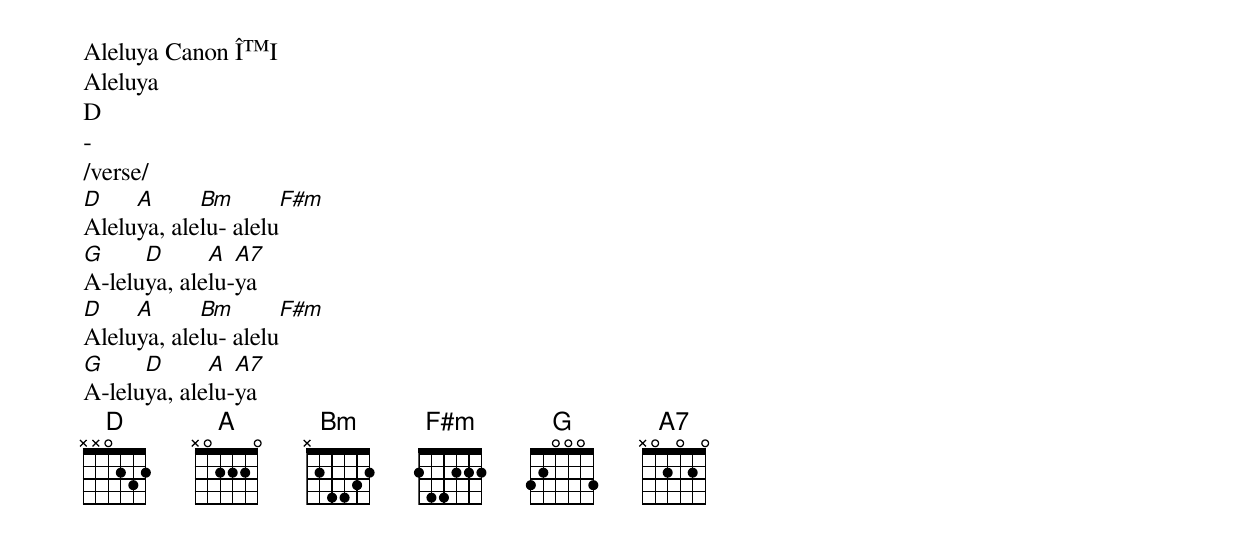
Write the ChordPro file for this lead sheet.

Aleluya Canon Î™I
Aleluya
D
-
/verse/
[D]Alelu[A]ya, ale[Bm]lu- alelu[F#m]
[G]A-lelu[D]ya, ale[A]lu-[A7]ya
[D]Alelu[A]ya, ale[Bm]lu- alelu[F#m]
[G]A-lelu[D]ya, ale[A]lu-[A7]ya
